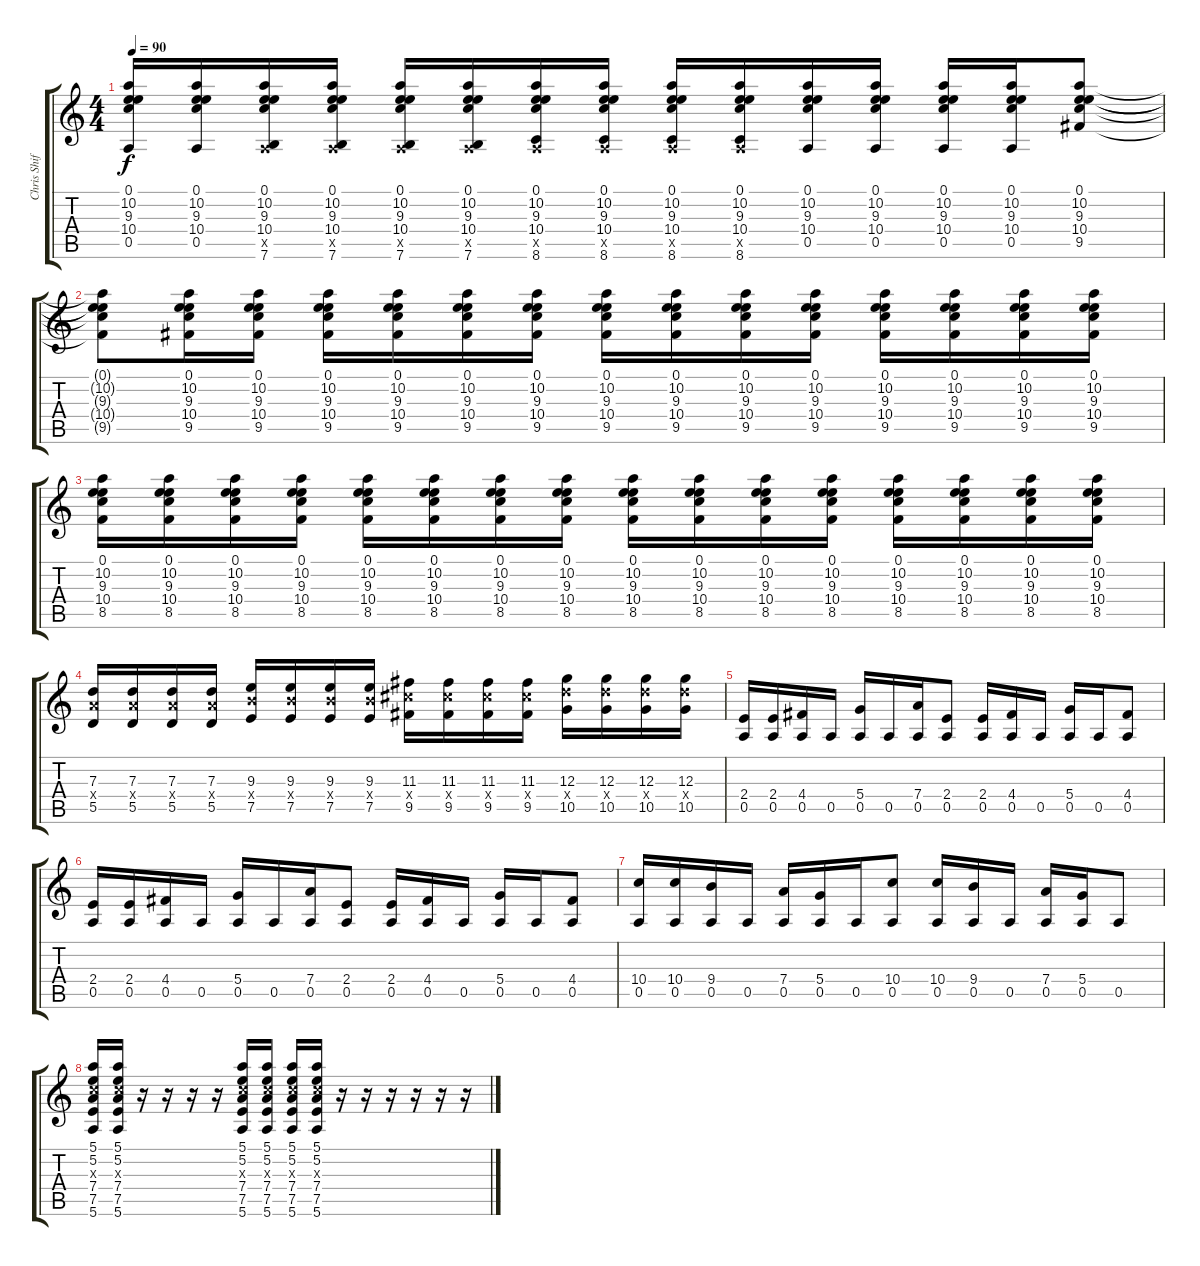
\track ("Chris Shifflet - Lead Guitar" "Chris Shif") {instrument electricguitarclean}
\staff {score tabs}
\tuning (E4 B3 G3 D3 A2 E2) {hide}
\ts (4 4)
\tempo 90
\clef g2
\ks c
(0.1 10.2 9.3 10.4 0.5).16{dy f} (0.1 10.2 9.3 10.4 0.5).16 (0.1 10.2 9.3 10.4 0.5{x} 7.6).16 (0.1 10.2 9.3 10.4 0.5{x} 7.6).16 (0.1 10.2 9.3 10.4 0.5{x} 7.6).16 (0.1 10.2 9.3 10.4 0.5{x} 7.6).16 (0.1 10.2 9.3 10.4 0.5{x} 8.6).16 (0.1 10.2 9.3 10.4 0.5{x} 8.6).16 (0.1 10.2 9.3 10.4 0.5{x} 8.6).16 (0.1 10.2 9.3 10.4 0.5{x} 8.6).16 (0.1 10.2 9.3 10.4 0.5).16 (0.1 10.2 9.3 10.4 0.5).16 (0.1 10.2 9.3 10.4 0.5).16 (0.1 10.2 9.3 10.4 0.5).16 (0.1 10.2 9.3 10.4 9.5).8 |
(0.1{t} 10.2{t} 9.3{t} 10.4{t} 9.5{t}).8 (0.1 10.2 9.3 10.4 9.5).16 (0.1 10.2 9.3 10.4 9.5).16 (0.1 10.2 9.3 10.4 9.5).16 (0.1 10.2 9.3 10.4 9.5).16 (0.1 10.2 9.3 10.4 9.5).16 (0.1 10.2 9.3 10.4 9.5).16 (0.1 10.2 9.3 10.4 9.5).16 (0.1 10.2 9.3 10.4 9.5).16 (0.1 10.2 9.3 10.4 9.5).16 (0.1 10.2 9.3 10.4 9.5).16 (0.1 10.2 9.3 10.4 9.5).16 (0.1 10.2 9.3 10.4 9.5).16 (0.1 10.2 9.3 10.4 9.5).16 (0.1 10.2 9.3 10.4 9.5).16 |
(0.1 10.2 9.3 10.4 8.5).16 (0.1 10.2 9.3 10.4 8.5).16 (0.1 10.2 9.3 10.4 8.5).16 (0.1 10.2 9.3 10.4 8.5).16 (0.1 10.2 9.3 10.4 8.5).16 (0.1 10.2 9.3 10.4 8.5).16 (0.1 10.2 9.3 10.4 8.5).16 (0.1 10.2 9.3 10.4 8.5).16 (0.1 10.2 9.3 10.4 8.5).16 (0.1 10.2 9.3 10.4 8.5).16 (0.1 10.2 9.3 10.4 8.5).16 (0.1 10.2 9.3 10.4 8.5).16 (0.1 10.2 9.3 10.4 8.5).16 (0.1 10.2 9.3 10.4 8.5).16 (0.1 10.2 9.3 10.4 8.5).16 (0.1 10.2 9.3 10.4 8.5).16 |
(7.3 7.4{x} 5.5).16{volume 13} (7.3 7.4{x} 5.5).16 (7.3 7.4{x} 5.5).16 (7.3 7.4{x} 5.5).16 (9.3 9.4{x} 7.5).16 (9.3 9.4{x} 7.5).16 (9.3 9.4{x} 7.5).16 (9.3 9.4{x} 7.5).16 (11.3 11.4{x} 9.5).16 (11.3 11.4{x} 9.5).16 (11.3 11.4{x} 9.5).16 (11.3 11.4{x} 9.5).16 (12.3 12.4{x} 10.5).16 (12.3 12.4{x} 10.5).16 (12.3 12.4{x} 10.5).16 (12.3 12.4{x} 10.5).16 |
(2.4 0.5).16{instrument overdrivenguitar} (2.4 0.5).16 (4.4 0.5).16 0.5.16 (5.4 0.5).16 0.5.16 (7.4 0.5).16 (2.4 0.5).8 (2.4 0.5).16 (4.4 0.5).16 0.5.16 (5.4 0.5).16 0.5.16 (4.4 0.5).8 |
(2.4 0.5).16 (2.4 0.5).16 (4.4 0.5).16 0.5.16 (5.4 0.5).16 0.5.16 (7.4 0.5).16 (2.4 0.5).8 (2.4 0.5).16 (4.4 0.5).16 0.5.16 (5.4 0.5).16 0.5.16 (4.4 0.5).8 |
(10.4 0.5).16{instrument overdrivenguitar} (10.4 0.5).16 (9.4 0.5).16 0.5.16 (7.4 0.5).16 (5.4 0.5).16 0.5.16 (10.4 0.5).8 (10.4 0.5).16 (9.4 0.5).16 0.5.16 (7.4 0.5).16 (5.4 0.5).16 0.5.8 |
(5.1 5.2 5.3{x} 7.4 7.5 5.6).16 (5.1 5.2 5.3{x} 7.4 7.5 5.6).16 r.16 r.16 r.16 r.16 (5.1 5.2 5.3{x} 7.4 7.5 5.6).16 (5.1 5.2 5.3{x} 7.4 7.5 5.6).16 (5.1 5.2 5.3{x} 7.4 7.5 5.6).16 (5.1 5.2 5.3{x} 7.4 7.5 5.6).16 r.16 r.16 r.16 r.16 r.16 r.16
